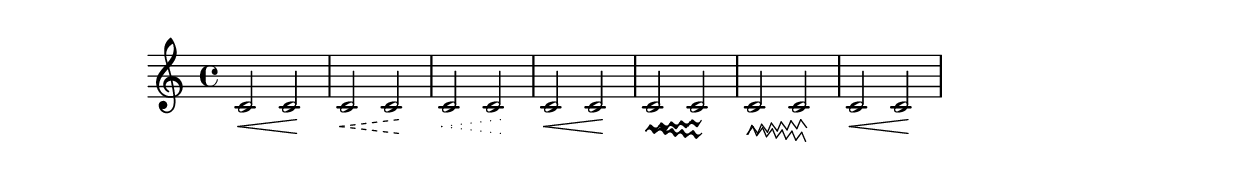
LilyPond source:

%% Do not edit this file; it is automatically
%% generated from LSR http://lsr.dsi.unimi.it
%% This file is in the public domain.
\version "2.13.31"

\header {
  lsrtags = "expressive-marks, tweaks-and-overrides"

%% Translation of GIT committish: 0b55335aeca1de539bf1125b717e0c21bb6fa31b
  texidoces = "
Los reguladores pueden imprimirse en uno cualquiera de los estilos de
@code{line-interface}: discontinuo, punteado, línea, trino o zig-zag.

"
  doctitlees = "Reguladores con distintos estilos de línea"



  texidoc = "
Hairpins can take any style from @code{line-interface} - dashed-line,
dotted-line, line, trill or zigzag.

"
  doctitle = "Hairpins with different line styles"
} % begin verbatim

\relative c' {
  c2\< c\!
  \override Hairpin #'style = #'dashed-line
  c2\< c\!
  \override Hairpin #'style = #'dotted-line
  c2\< c\!
  \override Hairpin #'style = #'line
  c2\< c\!
  \override Hairpin #'style = #'trill
  c2\< c\!
  \override Hairpin #'style = #'zigzag
  c2\< c\!
  \revert Hairpin #'style
  c2\< c\!
}

